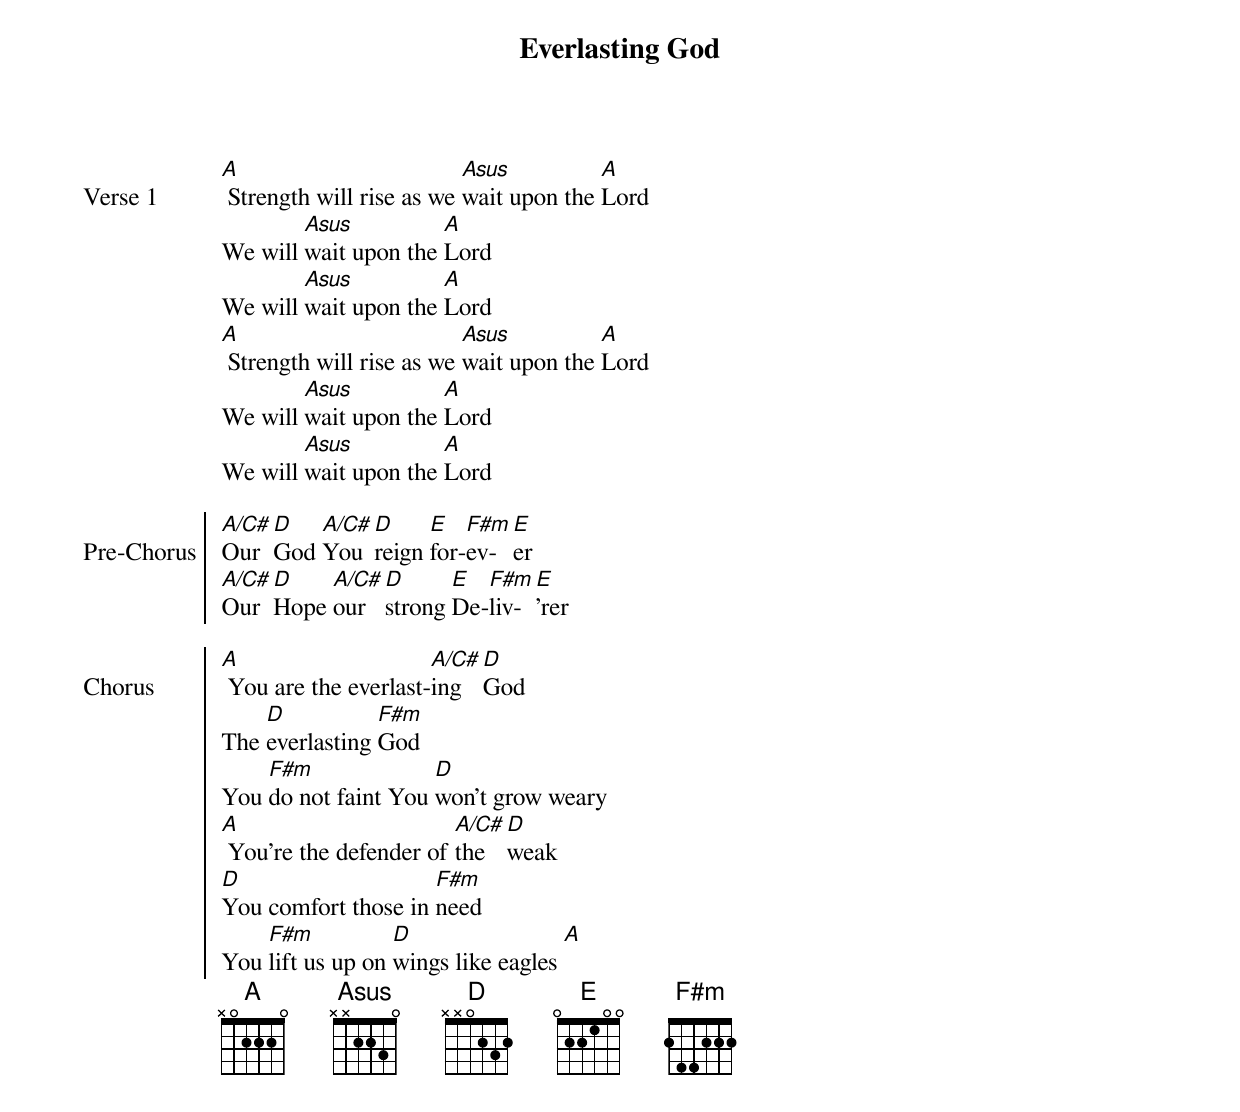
{title: Everlasting God}
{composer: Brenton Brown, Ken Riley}
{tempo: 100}
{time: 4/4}
{transpose: 11}
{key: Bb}

{start_of_verse: Verse 1}
[Bb] Strength will rise as we [Bbsus]wait upon the [Bb]Lord
We will [Bbsus]wait upon the [Bb]Lord
We will [Bbsus]wait upon the [Bb]Lord
[Bb] Strength will rise as we [Bbsus]wait upon the [Bb]Lord
We will [Bbsus]wait upon the [Bb]Lord
We will [Bbsus]wait upon the [Bb]Lord
{end_of_verse: Verse 1}

{soc: Pre-Chorus}
[Bb/D]Our [Eb]God [Bb/D]You [Eb]reign [F]for-[Gm]ev-[F]er
[Bb/D]Our [Eb]Hope [Bb/D]our [Eb]strong [F]De-[Gm]liv-[F]'rer
{eoc: Pre-Chorus}

{soc: Chorus}
[Bb] You are the everlast-[Bb/D]ing [Eb]God
The [Eb]everlasting [Gm]God
You [Gm]do not faint You [Eb]won't grow weary
[Bb] You're the defender of [Bb/D]the [Eb]weak
[Eb]You comfort those in [Gm]need
You [Gm]lift us up on [Eb]wings like eagles [Bb]
{eoc: Chorus}
